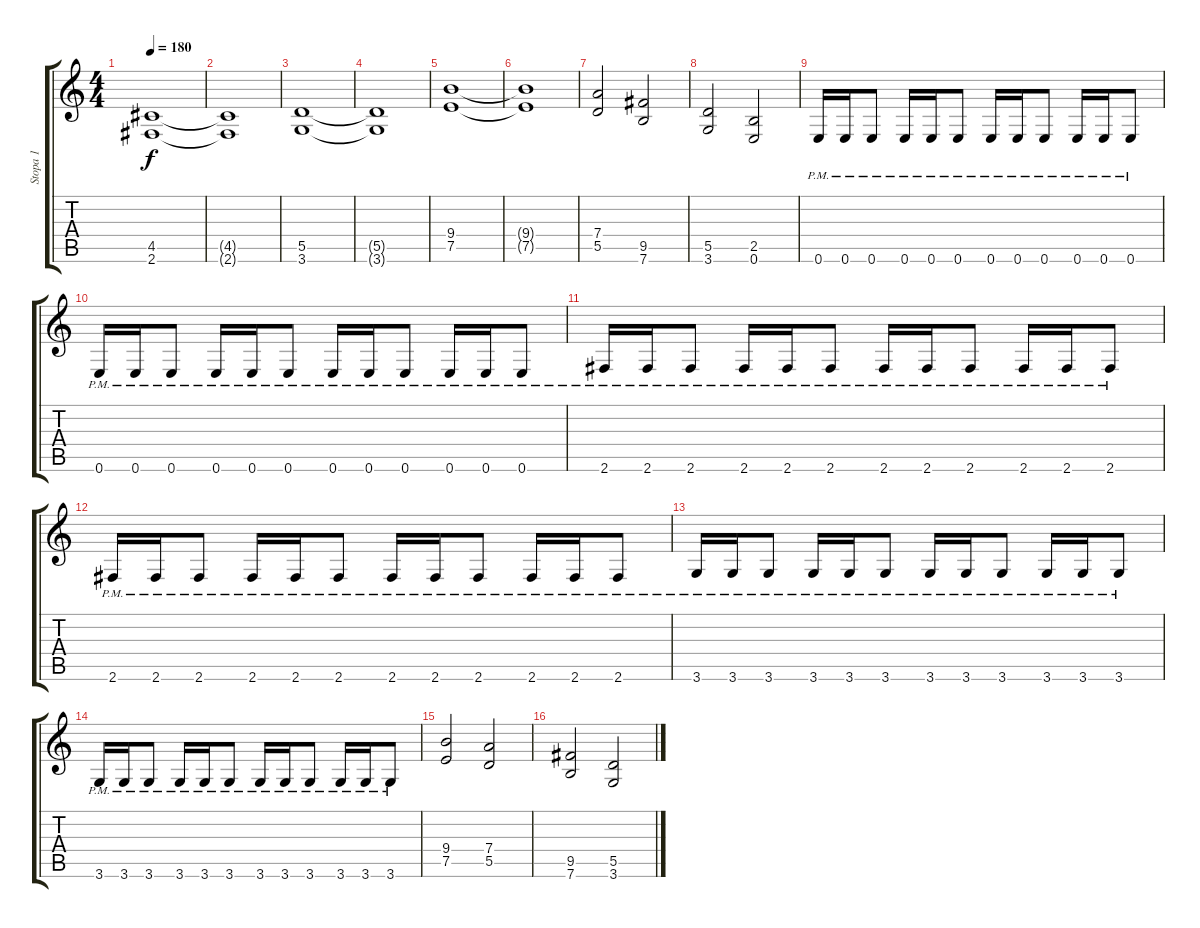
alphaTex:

\track ("Stopa 1" "Stopa 1") {instrument overdrivenguitar}
\staff {score tabs}
\tuning (E4 B3 G3 D3 A2 E2) {hide}
\ts (4 4)
\tempo 180
\clef g2
\ks c
(4.5 2.6).1{dy f} |
(4.5{t} 2.6{t}).1 |
(5.5 3.6).1 |
(5.5{t} 3.6{t}).1 |
(9.4 7.5).1 |
(9.4{t} 7.5{t}).1 |
(7.4 5.5).2 (9.5 7.6).2 |
(5.5 3.6).2 (2.5 0.6).2 |
0.6{pm}.16 0.6{pm}.16 0.6{pm}.8 0.6{pm}.16 0.6{pm}.16 0.6{pm}.8 0.6{pm}.16 0.6{pm}.16 0.6{pm}.8 0.6{pm}.16 0.6{pm}.16 0.6{pm}.8 |
0.6{pm}.16 0.6{pm}.16 0.6{pm}.8 0.6{pm}.16 0.6{pm}.16 0.6{pm}.8 0.6{pm}.16 0.6{pm}.16 0.6{pm}.8 0.6{pm}.16 0.6{pm}.16 0.6{pm}.8 |
2.6{pm}.16 2.6{pm}.16 2.6{pm}.8 2.6{pm}.16 2.6{pm}.16 2.6{pm}.8 2.6{pm}.16 2.6{pm}.16 2.6{pm}.8 2.6{pm}.16 2.6{pm}.16 2.6{pm}.8 |
2.6{pm}.16 2.6{pm}.16 2.6{pm}.8 2.6{pm}.16 2.6{pm}.16 2.6{pm}.8 2.6{pm}.16 2.6{pm}.16 2.6{pm}.8 2.6{pm}.16 2.6{pm}.16 2.6{pm}.8 |
3.6{pm}.16 3.6{pm}.16 3.6{pm}.8 3.6{pm}.16 3.6{pm}.16 3.6{pm}.8 3.6{pm}.16 3.6{pm}.16 3.6{pm}.8 3.6{pm}.16 3.6{pm}.16 3.6{pm}.8 |
3.6{pm}.16 3.6{pm}.16 3.6{pm}.8 3.6{pm}.16 3.6{pm}.16 3.6{pm}.8 3.6{pm}.16 3.6{pm}.16 3.6{pm}.8 3.6{pm}.16 3.6{pm}.16 3.6{pm}.8 |
(9.4 7.5).2 (7.4 5.5).2 |
(9.5 7.6).2 (5.5 3.6).2
